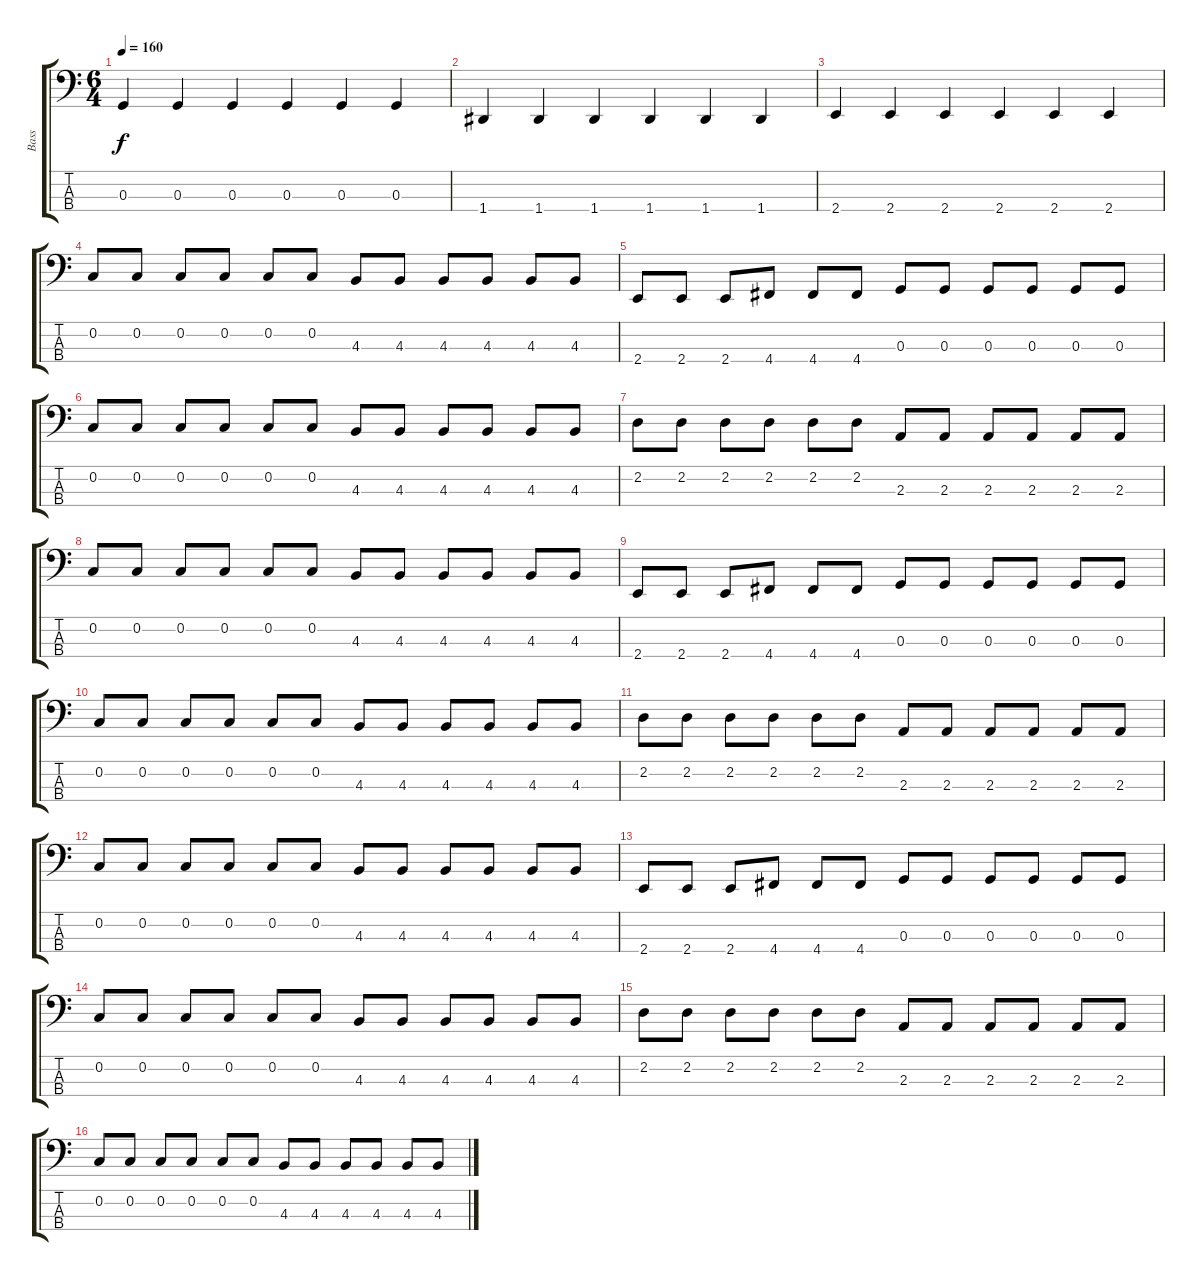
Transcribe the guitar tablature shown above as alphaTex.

\track ("Bass" "Bass") {instrument electricbassfinger}
\staff {score tabs}
\tuning (F2 C2 G1 D1) {hide}
\ts (6 4)
\tempo 160
\clef f4
\ks c
0.3.4{dy f} 0.3.4 0.3.4 0.3.4 0.3.4 0.3.4 |
1.4.4 1.4.4 1.4.4 1.4.4 1.4.4 1.4.4 |
2.4.4 2.4.4 2.4.4 2.4.4 2.4.4 2.4.4 |
0.2.8 0.2.8 0.2.8 0.2.8 0.2.8 0.2.8 4.3.8 4.3.8 4.3.8 4.3.8 4.3.8 4.3.8 |
2.4.8 2.4.8 2.4.8 4.4.8 4.4.8 4.4.8 0.3.8 0.3.8 0.3.8 0.3.8 0.3.8 0.3.8 |
0.2.8 0.2.8 0.2.8 0.2.8 0.2.8 0.2.8 4.3.8 4.3.8 4.3.8 4.3.8 4.3.8 4.3.8 |
2.2.8 2.2.8 2.2.8 2.2.8 2.2.8 2.2.8 2.3.8 2.3.8 2.3.8 2.3.8 2.3.8 2.3.8 |
0.2.8 0.2.8 0.2.8 0.2.8 0.2.8 0.2.8 4.3.8 4.3.8 4.3.8 4.3.8 4.3.8 4.3.8 |
2.4.8 2.4.8 2.4.8 4.4.8 4.4.8 4.4.8 0.3.8 0.3.8 0.3.8 0.3.8 0.3.8 0.3.8 |
0.2.8 0.2.8 0.2.8 0.2.8 0.2.8 0.2.8 4.3.8 4.3.8 4.3.8 4.3.8 4.3.8 4.3.8 |
2.2.8 2.2.8 2.2.8 2.2.8 2.2.8 2.2.8 2.3.8 2.3.8 2.3.8 2.3.8 2.3.8 2.3.8 |
0.2.8 0.2.8 0.2.8 0.2.8 0.2.8 0.2.8 4.3.8 4.3.8 4.3.8 4.3.8 4.3.8 4.3.8 |
2.4.8 2.4.8 2.4.8 4.4.8 4.4.8 4.4.8 0.3.8 0.3.8 0.3.8 0.3.8 0.3.8 0.3.8 |
0.2.8 0.2.8 0.2.8 0.2.8 0.2.8 0.2.8 4.3.8 4.3.8 4.3.8 4.3.8 4.3.8 4.3.8 |
2.2.8 2.2.8 2.2.8 2.2.8 2.2.8 2.2.8 2.3.8 2.3.8 2.3.8 2.3.8 2.3.8 2.3.8 |
0.2.8 0.2.8 0.2.8 0.2.8 0.2.8 0.2.8 4.3.8 4.3.8 4.3.8 4.3.8 4.3.8 4.3.8
